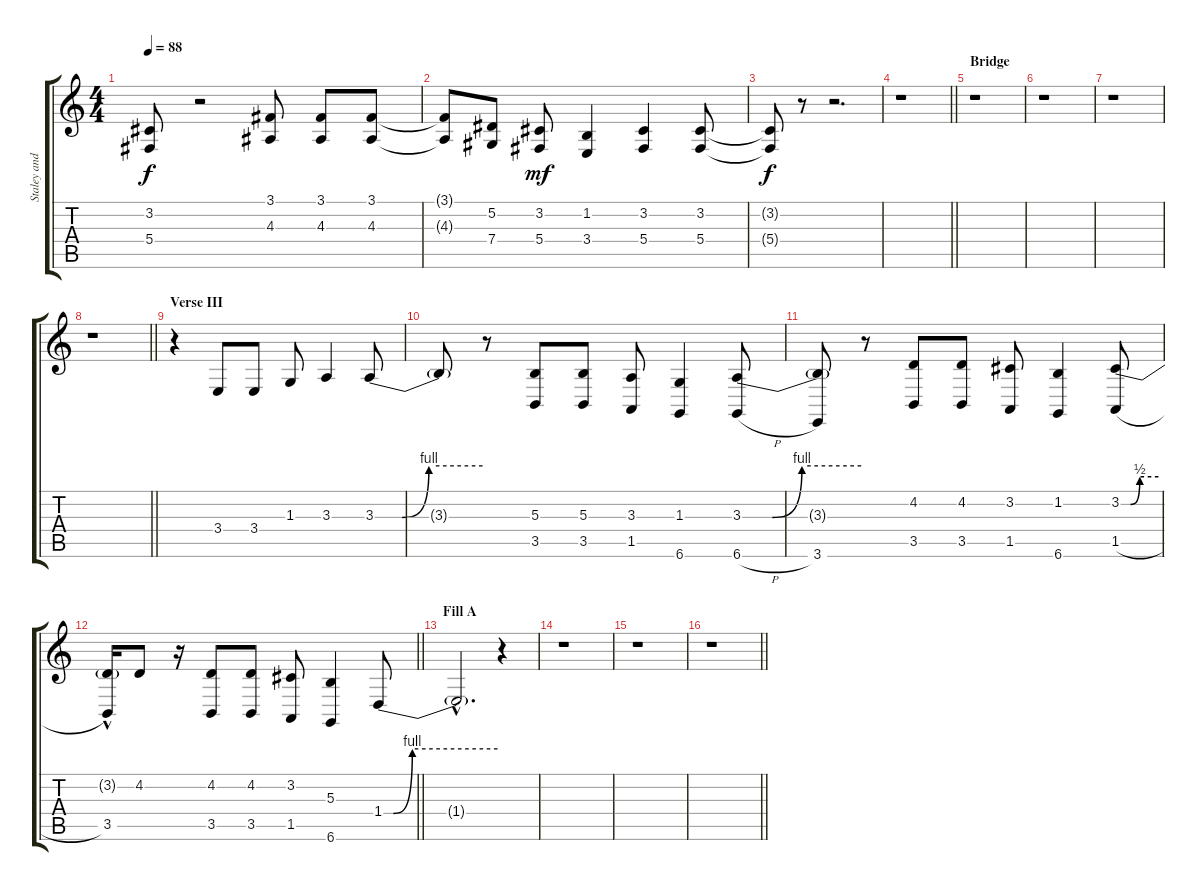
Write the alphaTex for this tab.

\track ("Staley and Cantrell" "Staley and") {instrument lead2sawtooth}
\staff {score tabs}
\tuning (Eb4 Bb3 Gb3 Db3 Ab2 Db2) {hide}
\ts (4 4)
\tempo 88
\clef g2
\ks c
(3.2{t} 5.4{t}).8{dy f} r.2 (3.1 4.3).8 (3.1 4.3).8 (3.1 4.3).8 |
(3.1{t} 4.3{t}).8 (5.2 7.4).8 (3.2 5.4).8{dy mf} (1.2 3.4).4 (3.2 5.4).4 (3.2 5.4).8 |
(3.2{t} 5.4{t}).8{dy f} r.8 r.2{d} |
\barLineRight lightlight
r.1 |
\section ("" "Bridge")
r.1 |
r.1 |
r.1 |
\barLineRight lightlight
r.1 |
\section ("" "Verse III")
r.4 3.4.8 3.4.8 1.3.8 3.3.4 3.3{be (custom 0 0 15 0 30 4 60 4)}.8 |
3.3{t}.8 r.8 (5.3 3.5).8 (5.3 3.5).8 (3.3 1.5).8 (1.3 6.6).4 (3.3{be (custom 0 0 15 0 30 4 60 4)} 6.6{h}).8 |
(3.3{t} 3.6).8 r.8 (4.2 3.5).8 (4.2 3.5).8 (3.2 1.5).8 (1.2 6.6).4 (3.2{be (custom 0 0 15 0 30 2 60 2)} 1.5{h}).8 |
\barLineRight lightlight
(3.2{t} 3.5{hac}).16 4.2.8 r.16 (4.2 3.5).8 (4.2 3.5).8 (3.2 1.5).8 (5.3 6.6).4 1.4{be (custom 0 0 5 0 15 4 60 4)}.8 |
\section ("" "Fill A")
1.4{hac t}.2{d} r.4 |
r.1 |
r.1 |
\barLineRight lightlight
r.1
